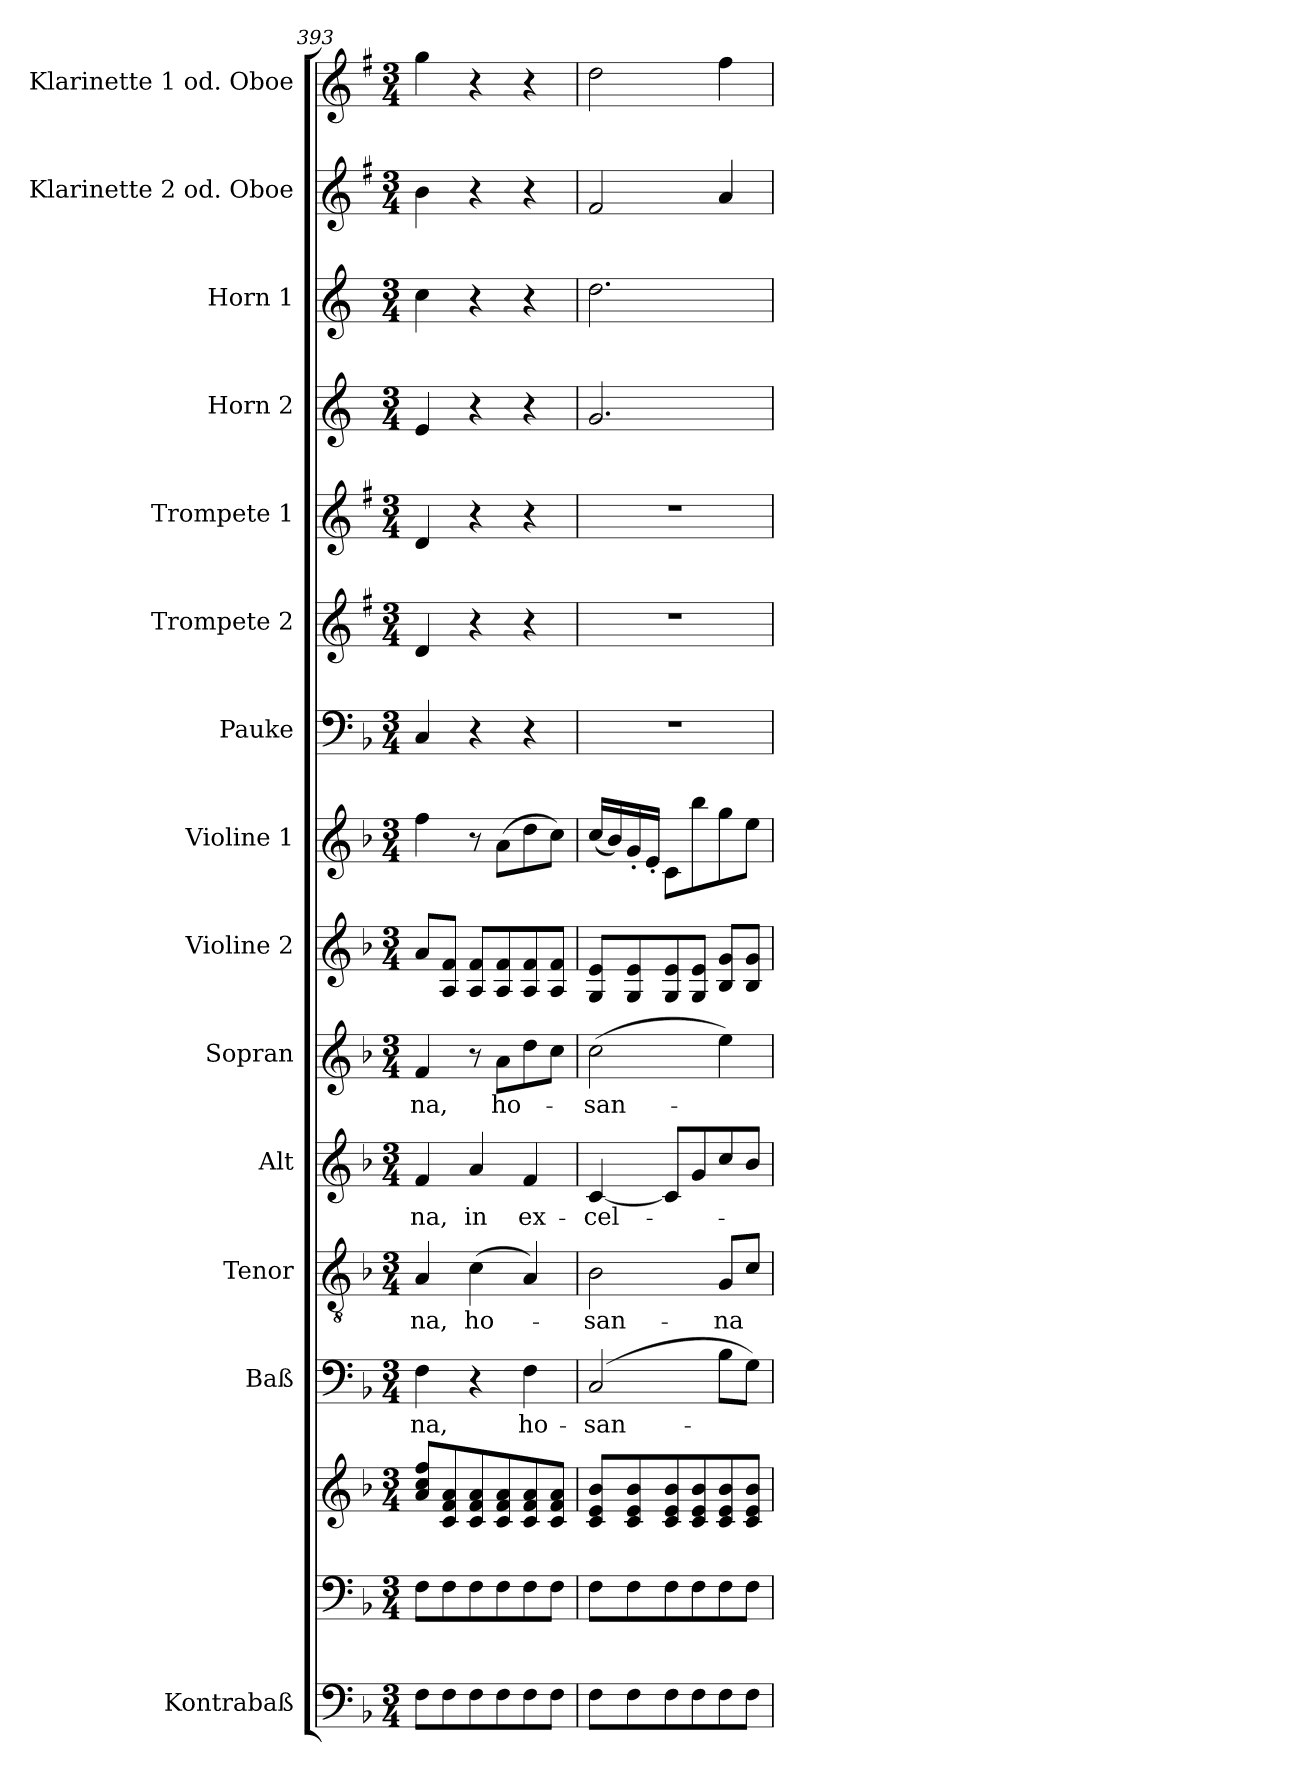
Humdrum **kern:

**kern	**kern	**kern	**kern	**text	**kern	**text	**kern	**text	**kern	**text	**kern	**kern	**kern	**kern	**kern	**kern	**kern	**kern	**kern
*part15	*part14	*part14	*part13	*part13	*part12	*part12	*part11	*part11	*part10	*part10	*part9	*part8	*part7	*part6	*part5	*part4	*part3	*part2	*part1
*staff16	*staff15	*staff14	*staff13	*staff13	*staff12	*staff12	*staff11	*staff11	*staff10	*staff10	*staff9	*staff8	*staff7	*staff6	*staff5	*staff4	*staff3	*staff2	*staff1
*I"Kontrabaß	*	*	*I"Baß	*	*I"Tenor	*	*I"Alt	*	*I"Sopran	*	*I"Violine 2	*I"Violine 1	*I"Pauke	*I"Trompete 2	*I"Trompete 1	*I"Horn 2	*I"Horn 1	*I"Klarinette 2 od. Oboe	*I"Klarinette 1 od. Oboe
*	*	*	*	*	*	*	*	*	*	*	*	*	*	*I'Tpt	*I'Tpt	*I'Hn	*I'Hn	*	*
*clefF4	*clefF4	*clefG2	*clefF4	*	*clefGv2	*	*clefG2	*	*clefG2	*	*clefG2	*clefG2	*clefF4	*clefG2	*clefG2	*clefG2	*clefG2	*clefG2	*clefG2
*ITrd7c12	*	*	*	*	*	*	*	*	*	*	*	*	*	*ITrd1c2	*ITrd1c2	*ITrd4c7	*ITrd4c7	*ITrd1c2	*ITrd1c2
*k[b-]	*k[b-]	*k[b-]	*k[b-]	*	*k[b-]	*	*k[b-]	*	*k[b-]	*	*k[b-]	*k[b-]	*k[b-]	*k[b-]	*k[b-]	*k[b-]	*k[b-]	*k[b-]	*k[b-]
*F:	*F:	*F:	*F:	*	*F:	*	*F:	*	*F:	*	*F:	*F:	*F:	*F:	*F:	*F:	*F:	*F:	*F:
*M3/4	*M3/4	*M3/4	*M3/4	*	*M3/4	*	*M3/4	*	*M3/4	*	*M3/4	*M3/4	*M3/4	*M3/4	*M3/4	*M3/4	*M3/4	*M3/4	*M3/4
=393	=393	=393	=393	=393	=393	=393	=393	=393	=393	=393	=393	=393	=393	=393	=393	=393	=393	=393	=393
!	!	!	!	!LO:LY:b	!	!LO:LY:b	!	!LO:LY:b	!	!LO:LY:b	!	!	!	!	!	!	!	!	!
8FF\L	8F\L	8a/ 8cc/ 8ff/L	4F\	-na,	4A/	-na,	4f/	-na,	4f/	-na,	8a/L	4ff\	4C/	4c/	4c/	4A/	4f\	4a\	4ff\
8FF\	8F\	8c/ 8f/ 8a/	.	.	.	.	.	.	.	.	8A/ 8f/J	.	.	.	.	.	.	.	.
!	!	!	!	!	!	!LO:LY:b	!	!LO:LY:b	!	!	!	!	!	!	!	!	!	!	!
8FF\	8F\	8c/ 8f/ 8a/	4r	.	(>4c\	ho-	4a/	in	8r	.	8A/ 8f/L	8r	4r	4r	4r	4r	4r	4r	4r
!	!	!	!	!	!	!	!	!	!	!LO:LY:b	!	!	!	!	!	!	!	!	!
8FF\	8F\	8c/ 8f/ 8a/	.	.	.	.	.	.	8a\L	ho-	8A/ 8f/	(>8a\L	.	.	.	.	.	.	.
!	!	!	!	!LO:LY:b	!	!	!	!LO:LY:b	!	!	!	!	!	!	!	!	!	!	!
8FF\	8F\	8c/ 8f/ 8a/	4F\	ho-	4A/)	.	4f/	ex-	8dd\	.	8A/ 8f/	8dd\	4r	4r	4r	4r	4r	4r	4r
8FF\J	8F\J	8c/ 8f/ 8a/J	.	.	.	.	.	.	8cc\J	.	8A/ 8f/J	8cc\J)	.	.	.	.	.	.	.
=394	=394	=394	=394	=394	=394	=394	=394	=394	=394	=394	=394	=394	=394	=394	=394	=394	=394	=394	=394
!	!	!	!	!LO:LY:b	!	!LO:LY:b	!	!LO:LY:b	!	!LO:LY:b	!	!	!	!	!	!	!	!	!
8FF\L	8F\L	8c/ 8e/ 8b-/L	(2C/	-san-	2B-\	-san-	[4c/	-cel-	(>2cc\	-san-	8G/ 8e/L	(<16cc/LL	2.r	2.r	2.r	2.c/	2.g\	2e/	2cc\
.	.	.	.	.	.	.	.	.	.	.	.	16b-/)	.	.	.	.	.	.	.
8FF\	8F\	8c/ 8e/ 8b-/	.	.	.	.	.	.	.	.	8G/ 8e/	16g'</	.	.	.	.	.	.	.
.	.	.	.	.	.	.	.	.	.	.	.	16e'</JJ	.	.	.	.	.	.	.
8FF\	8F\	8c/ 8e/ 8b-/	.	.	.	.	8c/L]	.	.	.	8G/ 8e/	8c\L	.	.	.	.	.	.	.
8FF\	8F\	8c/ 8e/ 8b-/	.	.	.	.	8g/	.	.	.	8G/ 8e/J	8bb-\	.	.	.	.	.	.	.
!	!	!	!	!	!	!LO:LY:b	!	!	!	!	!	!	!	!	!	!	!	!	!
8FF\	8F\	8c/ 8e/ 8b-/	8B-\L	.	8G/L	-na	8cc/	.	4ee\)	.	8B-/ 8g/L	8gg\	.	.	.	.	.	4g/	4ee\
8FF\J	8F\J	8c/ 8e/ 8b-/J	8G\J)	.	8c/J	.	8b-/J	.	.	.	8B-/ 8g/J	8ee\J	.	.	.	.	.	.	.
=	=	=	=	=	=	=	=	=	=	=	=	=	=	=	=	=	=	=	=
*-	*-	*-	*-	*-	*-	*-	*-	*-	*-	*-	*-	*-	*-	*-	*-	*-	*-	*-	*-
